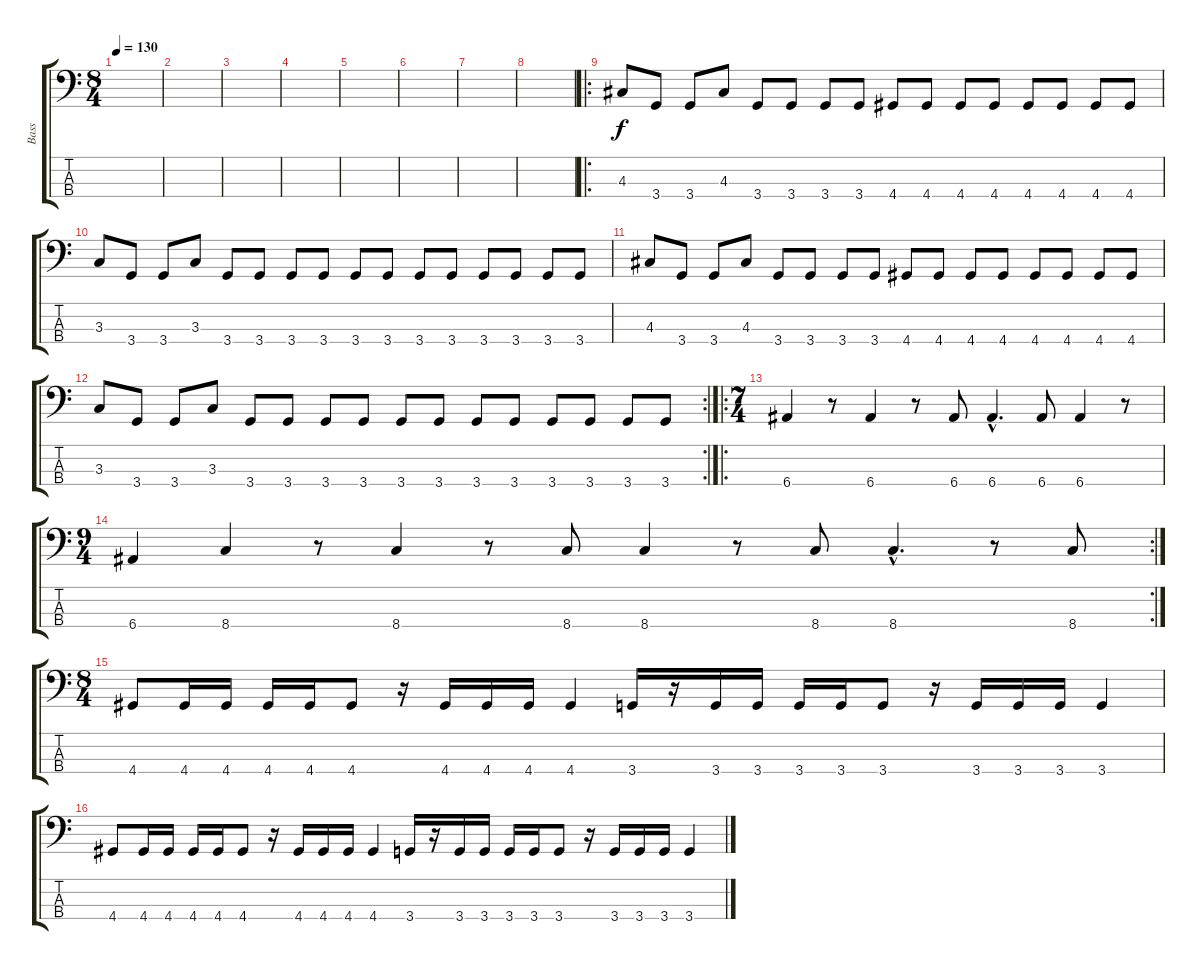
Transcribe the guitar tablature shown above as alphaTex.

\track ("Bass" "Bass") {instrument electricbassfinger}
\staff {score tabs}
\tuning (G2 D2 A1 E1) {hide}
\ts (8 4)
\tempo 130
\clef f4
\ks c
|
|
|
|
|
|
|
|
\ro
4.3.8 3.4.8 3.4.8 4.3.8 3.4.8 3.4.8 3.4.8 3.4.8 4.4.8 4.4.8 4.4.8 4.4.8 4.4.8 4.4.8 4.4.8 4.4.8 |
3.3.8 3.4.8 3.4.8 3.3.8 3.4.8 3.4.8 3.4.8 3.4.8 3.4.8 3.4.8 3.4.8 3.4.8 3.4.8 3.4.8 3.4.8 3.4.8 |
4.3.8 3.4.8 3.4.8 4.3.8 3.4.8 3.4.8 3.4.8 3.4.8 4.4.8 4.4.8 4.4.8 4.4.8 4.4.8 4.4.8 4.4.8 4.4.8 |
\rc 2
3.3.8 3.4.8 3.4.8 3.3.8 3.4.8 3.4.8 3.4.8 3.4.8 3.4.8 3.4.8 3.4.8 3.4.8 3.4.8 3.4.8 3.4.8 3.4.8 |
\ro
\ts (7 4)
6.4.4 r.8 6.4.4 r.8 6.4.8 6.4{hac}.4{d} 6.4.8 6.4.4 r.8 |
\rc 2
\ts (9 4)
6.4.4 8.4.4 r.8 8.4.4 r.8 8.4.8 8.4.4 r.8 8.4.8 8.4{hac}.4{d} r.8 8.4.8 |
\ts (8 4)
4.4.8 4.4.16 4.4.16 4.4.16 4.4.16 4.4.8 r.16 4.4.16 4.4.16 4.4.16 4.4.4 3.4.16 r.16 3.4.16 3.4.16 3.4.16 3.4.16 3.4.8 r.16 3.4.16 3.4.16 3.4.16 3.4.4 |
4.4.8 4.4.16 4.4.16 4.4.16 4.4.16 4.4.8 r.16 4.4.16 4.4.16 4.4.16 4.4.4 3.4.16 r.16 3.4.16 3.4.16 3.4.16 3.4.16 3.4.8 r.16 3.4.16 3.4.16 3.4.16 3.4.4
